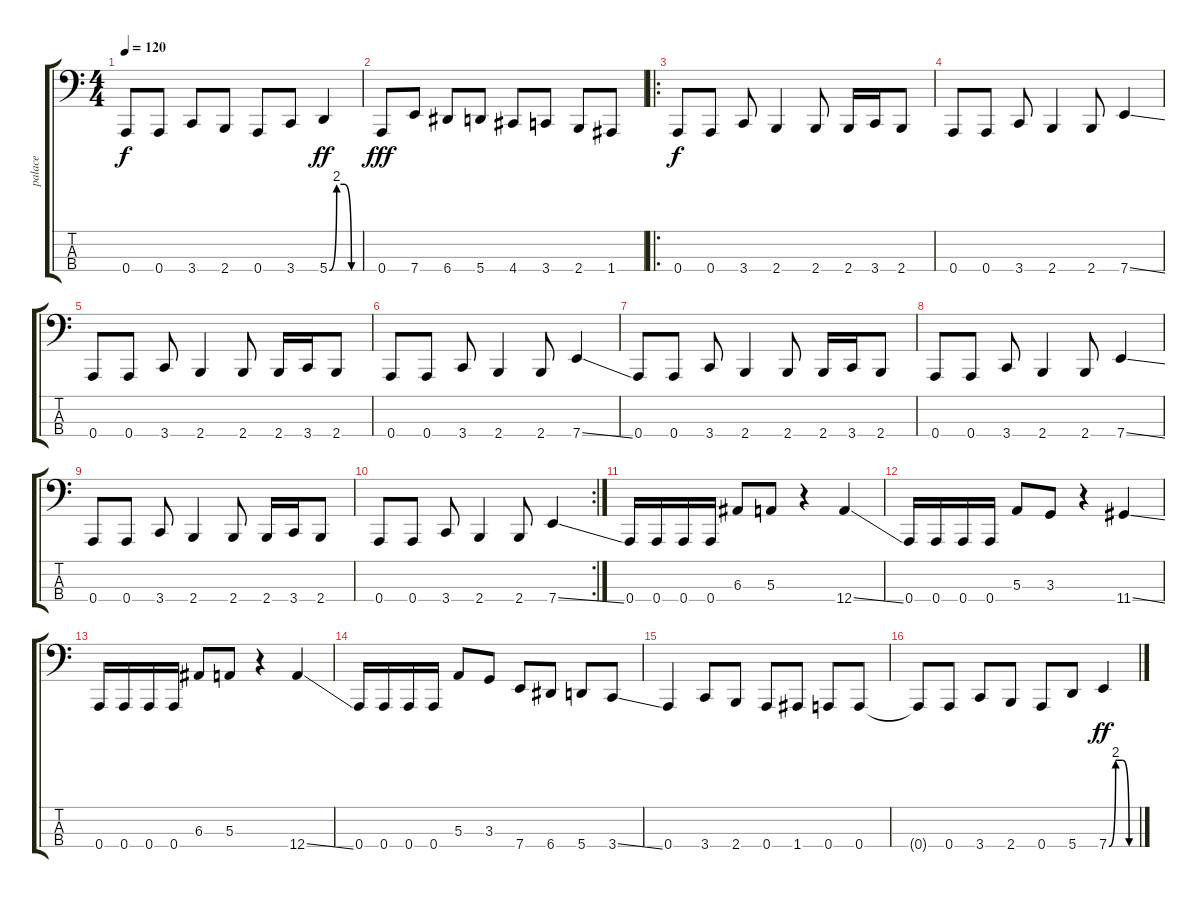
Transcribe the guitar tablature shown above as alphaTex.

\track ("palace" "palace") {instrument electricbasspick}
\staff {score tabs}
\tuning (D2 A1 E1 A0) {hide}
\ts (4 4)
\tempo 120
\clef f4
\ks c
0.4{t}.8{dy f} 0.4.8 3.4.8 2.4.8 0.4.8 3.4.8 5.4{be (custom 0 0 15 8 30 8 45 0 60 0)}.4{dy ff} |
0.4.8{dy fff} 7.4.8 6.4.8 5.4.8 4.4.8 3.4.8 2.4.8 1.4.8 |
\ro
0.4.8{dy f} 0.4.8 3.4.8 2.4.4 2.4.8 2.4.16 3.4.16 2.4.8 |
0.4.8 0.4.8 3.4.8 2.4.4 2.4.8 7.4{ss}.4 |
0.4.8 0.4.8 3.4.8 2.4.4 2.4.8 2.4.16 3.4.16 2.4.8 |
0.4.8 0.4.8 3.4.8 2.4.4 2.4.8 7.4{ss}.4 |
0.4.8 0.4.8 3.4.8 2.4.4 2.4.8 2.4.16 3.4.16 2.4.8 |
0.4.8 0.4.8 3.4.8 2.4.4 2.4.8 7.4{ss}.4 |
0.4.8 0.4.8 3.4.8 2.4.4 2.4.8 2.4.16 3.4.16 2.4.8 |
\rc 2
0.4.8 0.4.8 3.4.8 2.4.4 2.4.8 7.4{ss}.4 |
0.4.16 0.4.16 0.4.16 0.4.16 6.3.8 5.3.8 r.4 12.4{ss}.4 |
0.4.16 0.4.16 0.4.16 0.4.16 5.3.8 3.3.8 r.4 11.4{ss}.4 |
0.4.16 0.4.16 0.4.16 0.4.16 6.3.8 5.3.8 r.4 12.4{ss}.4 |
0.4.16 0.4.16 0.4.16 0.4.16 5.3.8 3.3.8 7.4.8 6.4.8 5.4.8 3.4{ss}.8 |
0.4.4 3.4.8 2.4.8 0.4.8 1.4.8 0.4.8 0.4.8 |
0.4{t}.8 0.4.8 3.4.8 2.4.8 0.4.8 5.4.8 7.4{be (custom 0 0 15 8 30 8 45 0 60 0)}.4{dy ff}
